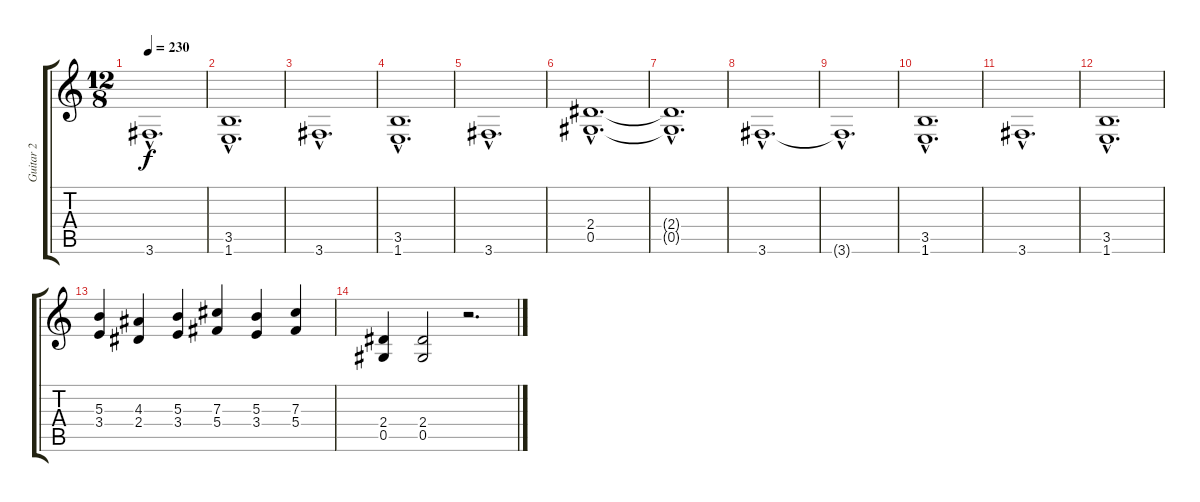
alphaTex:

\track ("Guitar 2" "Guitar 2") {instrument distortionguitar}
\staff {score tabs}
\tuning (Eb4 Bb3 Gb3 Db3 Ab2 Eb2) {hide}
\ts (12 8)
\tempo 230
\clef g2
\ks c
3.6{hac t}.1{d dy f} |
(3.5{hac} 1.6{hac}).1{d} |
3.6{hac}.1{d} |
(3.5{hac} 1.6{hac}).1{d} |
3.6{hac}.1{d} |
(2.4{hac} 0.5{hac}).1{d} |
(2.4{hac t} 0.5{hac t}).1{d} |
3.6{hac}.1{d} |
3.6{hac t}.1{d} |
(3.5{hac} 1.6{hac}).1{d} |
3.6{hac}.1{d} |
(3.5{hac} 1.6{hac}).1{d} |
(5.3 3.4).4 (4.3 2.4).4 (5.3 3.4).4 (7.3 5.4).4 (5.3 3.4).4 (7.3 5.4).4 |
(2.4 0.5).4 (2.4 0.5).2 r.2{d}
